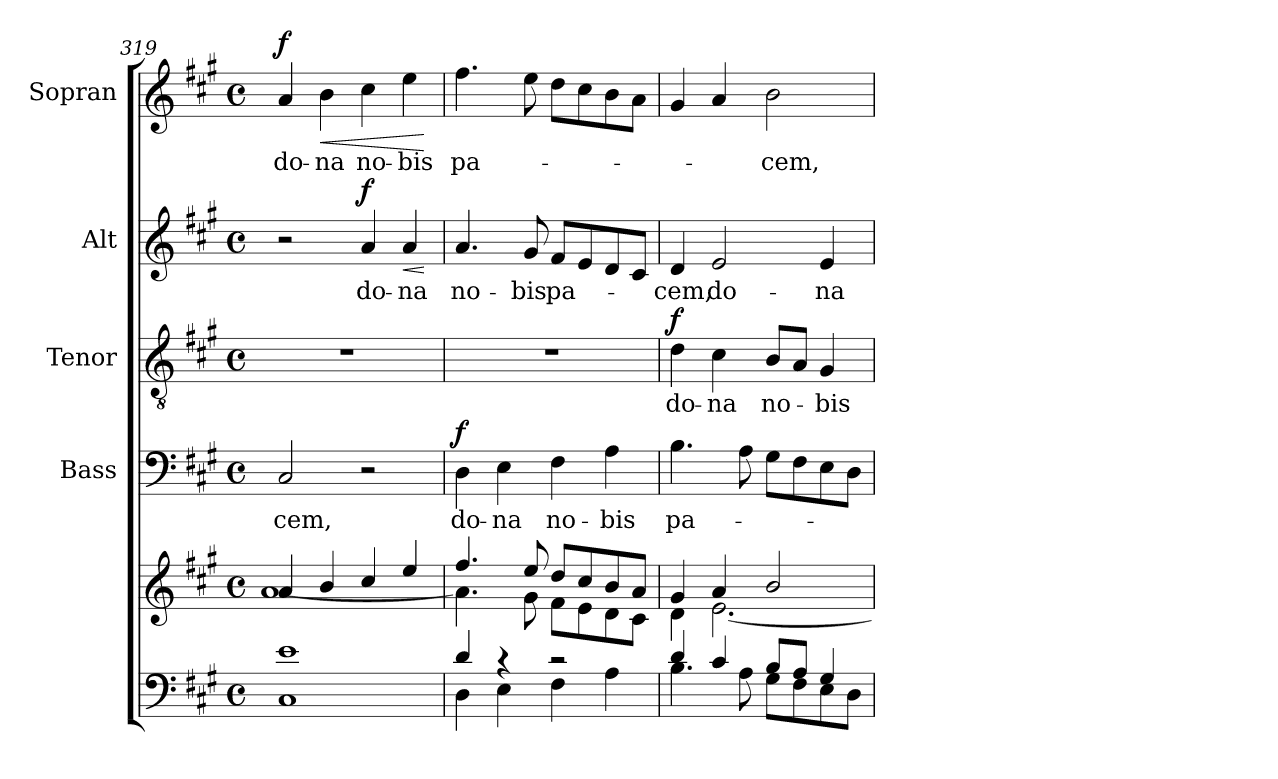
**kern	**kern	**kern	**text	**dynam	**kern	**text	**dynam	**kern	**text	**dynam	**kern	**text	**dynam
*part5	*part5	*part4	*part4	*part4	*part3	*part3	*part3	*part2	*part2	*part2	*part1	*part1	*part1
*staff6	*staff5	*staff4	*staff4	*staff4	*staff3	*staff3	*staff3	*staff2	*staff2	*staff2	*staff1	*staff1	*staff1
*	*	*I"Bass	*	*	*I"Tenor	*	*	*I"Alt	*	*	*I"Sopran	*	*
*	*	*I'B.	*	*	*I'T.	*	*	*I'A.	*	*	*I'S.	*	*
*clefF4	*clefG2	*clefF4	*	*	*clefGv2	*	*	*clefG2	*	*	*clefG2	*	*
*k[f#c#g#]	*k[f#c#g#]	*k[f#c#g#]	*	*	*k[f#c#g#]	*	*	*k[f#c#g#]	*	*	*k[f#c#g#]	*	*
*A:	*A:	*A:	*	*	*A:	*	*	*A:	*	*	*A:	*	*
*M4/4	*M4/4	*M4/4	*	*	*M4/4	*	*	*M4/4	*	*	*M4/4	*	*
*met(c)	*met(c)	*met(c)	*	*	*met(c)	*	*	*met(c)	*	*	*met(c)	*	*
=319	=319	=319	=319	=319	=319	=319	=319	=319	=319	=319	=319	=319	=319
*^	*^	*	*	*	*	*	*	*	*	*	*	*	*
!	!	!	!	!	!LO:LY:b	!	!	!	!	!	!	!	!	!LO:LY:b	!LO:DY:a
1e	1C#	4a/	[<1a	2C#/	-cem,	.	1r	.	.	2r	.	.	4a/	do-	f
!	!	!	!	!	!	!	!	!	!	!	!	!	!	!LO:LY:b	!LO:HP:b
.	.	4b/	.	.	.	.	.	.	.	.	.	.	4b\	-na	<
!	!	!	!	!	!	!	!	!	!	!	!LO:LY:b	!LO:DY:a	!	!LO:LY:b	!
.	.	4cc#/	.	2r	.	.	.	.	.	4a/	do-	f	4cc#\	no-	.
!	!	!	!	!	!	!	!	!	!	!	!LO:LY:b	!LO:HP:b	!	!LO:LY:b	!
.	.	4ee/	.	.	.	.	.	.	.	4a/	-na	<	4ee\	-bis	.
*v	*v	*	*	*	*	*	*	*	*	*	*	*	*	*	*
*	*v	*v	*	*	*	*	*	*	*	*	*	*	*	*
.	.	.	.	.	.	.	.	.	.	[	.	.	[
=320	=320	=320	=320	=320	=320	=320	=320	=320	=320	=320	=320	=320	=320
*^	*^	*	*	*	*	*	*	*	*	*	*	*	*
!	!	!	!	!	!LO:LY:b	!LO:DY:a	!	!	!	!	!LO:LY:b	!	!	!LO:LY:b	!
4d/	4D\	4.ff#/	4.a\]	4D\	do-	f	1r	.	.	4.a/	no-	.	4.ff#\	pa-	.
!	!	!	!	!	!LO:LY:b	!	!	!	!	!	!	!	!	!	!
4rc	4E\	.	.	4E\	-na	.	.	.	.	.	.	.	.	.	.
!	!	!	!	!	!	!	!	!	!	!	!LO:LY:b	!	!	!	!
.	.	8ee/	8g#\	.	.	.	.	.	.	8g#/	-bis	.	8ee\	.	.
!	!	!	!	!	!LO:LY:b	!	!	!	!	!	!LO:LY:b	!	!	!	!
2rc	4F#\	8dd/L	8f#\L	4F#\	no-	.	.	.	.	8f#/L	pa-	.	8dd\L	.	.
.	.	8cc#/	8e\	.	.	.	.	.	.	8e/	.	.	8cc#\	.	.
!	!	!	!	!	!LO:LY:b	!	!	!	!	!	!	!	!	!	!
.	4A\	8b/	8d\	4A\	-bis	.	.	.	.	8d/	.	.	8b\	.	.
.	.	8a/J	8c#\J	.	.	.	.	.	.	8c#/J	.	.	8a\J	.	.
=321	=321	=321	=321	=321	=321	=321	=321	=321	=321	=321	=321	=321	=321	=321	=321
!	!	!	!	!	!LO:LY:b	!	!	!LO:LY:b	!LO:DY:a	!	!LO:LY:b	!	!	!	!
4d/	4.B\	4g#/	4d\	4.B\	pa-	.	4d\	do-	f	4d/	-cem,	.	4g#/	.	.
!	!	!	!	!	!	!	!	!LO:LY:b	!	!	!LO:LY:b	!	!	!	!
4c#/	.	4a/	[<2.e\	.	.	.	4c#\	-na	.	2e/	do-	.	4a/	.	.
.	8A\	.	.	8A\	.	.	.	.	.	.	.	.	.	.	.
!	!	!	!	!	!	!	!	!LO:LY:b	!	!	!	!	!	!LO:LY:b	!
8B/L	8G#\L	2b/	.	8G#\L	.	.	8B/L	no-	.	.	.	.	2b\	-cem,	.
8A/J	8F#\	.	.	8F#\	.	.	8A/J	.	.	.	.	.	.	.	.
!	!	!	!	!	!	!	!	!LO:LY:b	!	!	!LO:LY:b	!	!	!	!
4G#/	8E\	.	.	8E\	.	.	4G#/	-bis	.	4e/	-na	.	.	.	.
.	8D\J	.	.	8D\J	.	.	.	.	.	.	.	.	.	.	.
*v	*v	*	*	*	*	*	*	*	*	*	*	*	*	*	*
*	*v	*v	*	*	*	*	*	*	*	*	*	*	*	*
=	=	=	=	=	=	=	=	=	=	=	=	=	=
*-	*-	*-	*-	*-	*-	*-	*-	*-	*-	*-	*-	*-	*-
